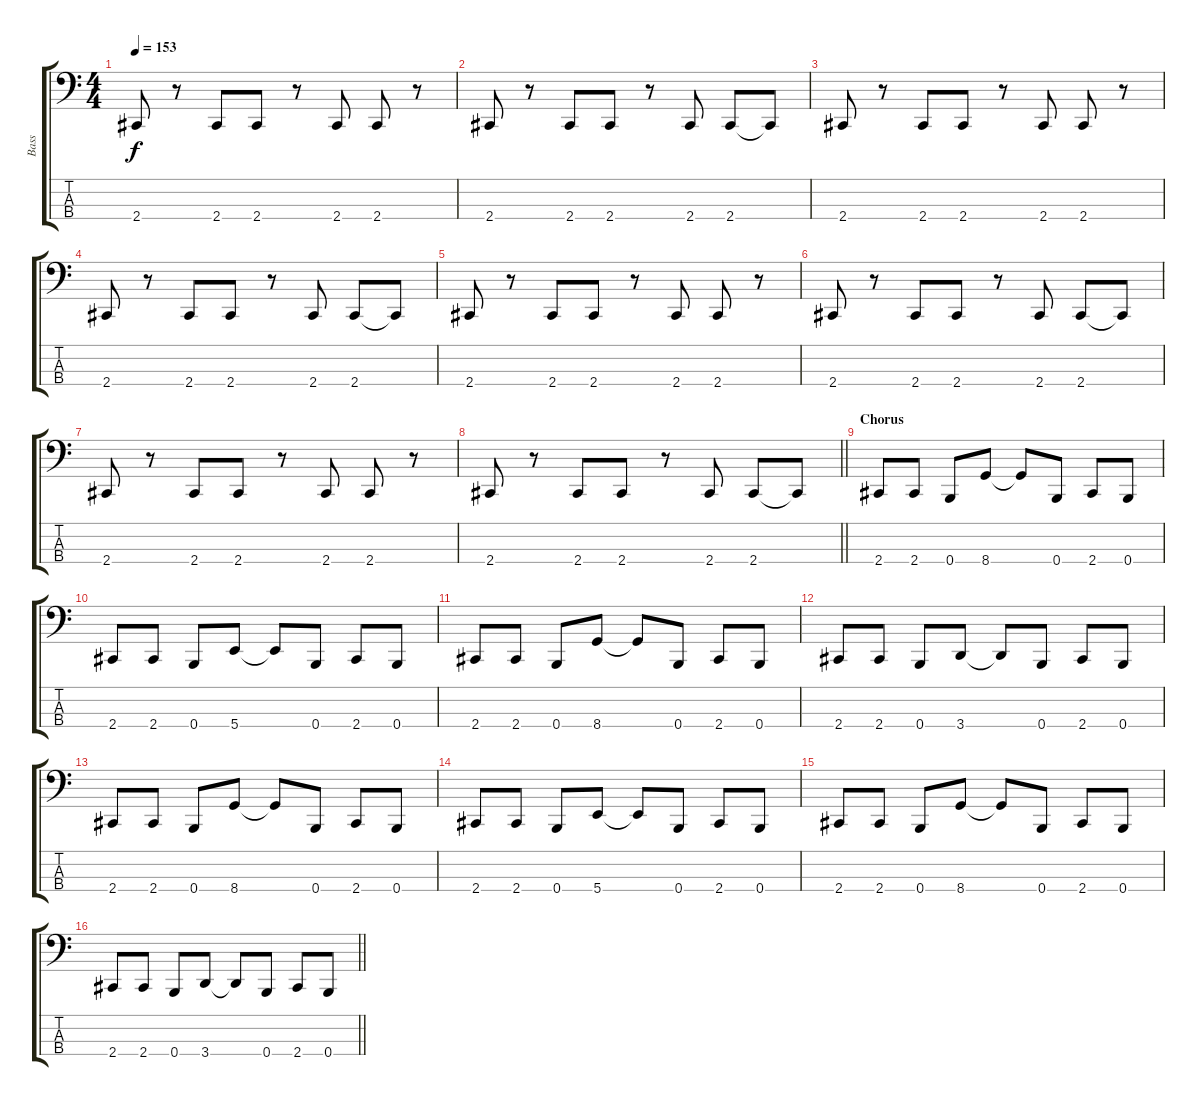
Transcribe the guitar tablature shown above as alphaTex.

\track ("Bass" "Bass") {instrument electricbasspick}
\staff {score tabs}
\tuning (E2 B1 Gb1 B0) {hide}
\ts (4 4)
\section ("" "")
\tempo 153
\clef f4
\ks c
2.4.8{dy f} r.8 2.4.8 2.4.8 r.8 2.4.8 2.4.8 r.8 |
2.4.8 r.8 2.4.8 2.4.8 r.8 2.4.8 2.4.8 2.4{t}.8 |
2.4.8 r.8 2.4.8 2.4.8 r.8 2.4.8 2.4.8 r.8 |
2.4.8 r.8 2.4.8 2.4.8 r.8 2.4.8 2.4.8 2.4{t}.8 |
2.4.8 r.8 2.4.8 2.4.8 r.8 2.4.8 2.4.8 r.8 |
2.4.8 r.8 2.4.8 2.4.8 r.8 2.4.8 2.4.8 2.4{t}.8 |
2.4.8 r.8 2.4.8 2.4.8 r.8 2.4.8 2.4.8 r.8 |
\barLineRight lightlight
2.4.8 r.8 2.4.8 2.4.8 r.8 2.4.8 2.4.8 2.4{t}.8 |
\section ("" "Chorus")
2.4.8 2.4.8 0.4.8 8.4.8 8.4{t}.8 0.4.8 2.4.8 0.4.8 |
2.4.8 2.4.8 0.4.8 5.4.8 5.4{t}.8 0.4.8 2.4.8 0.4.8 |
2.4.8 2.4.8 0.4.8 8.4.8 8.4{t}.8 0.4.8 2.4.8 0.4.8 |
2.4.8 2.4.8 0.4.8 3.4.8 3.4{t}.8 0.4.8 2.4.8 0.4.8 |
2.4.8 2.4.8 0.4.8 8.4.8 8.4{t}.8 0.4.8 2.4.8 0.4.8 |
2.4.8 2.4.8 0.4.8 5.4.8 5.4{t}.8 0.4.8 2.4.8 0.4.8 |
2.4.8 2.4.8 0.4.8 8.4.8 8.4{t}.8 0.4.8 2.4.8 0.4.8 |
\barLineRight lightlight
2.4.8 2.4.8 0.4.8 3.4.8 3.4{t}.8 0.4.8 2.4.8 0.4.8
